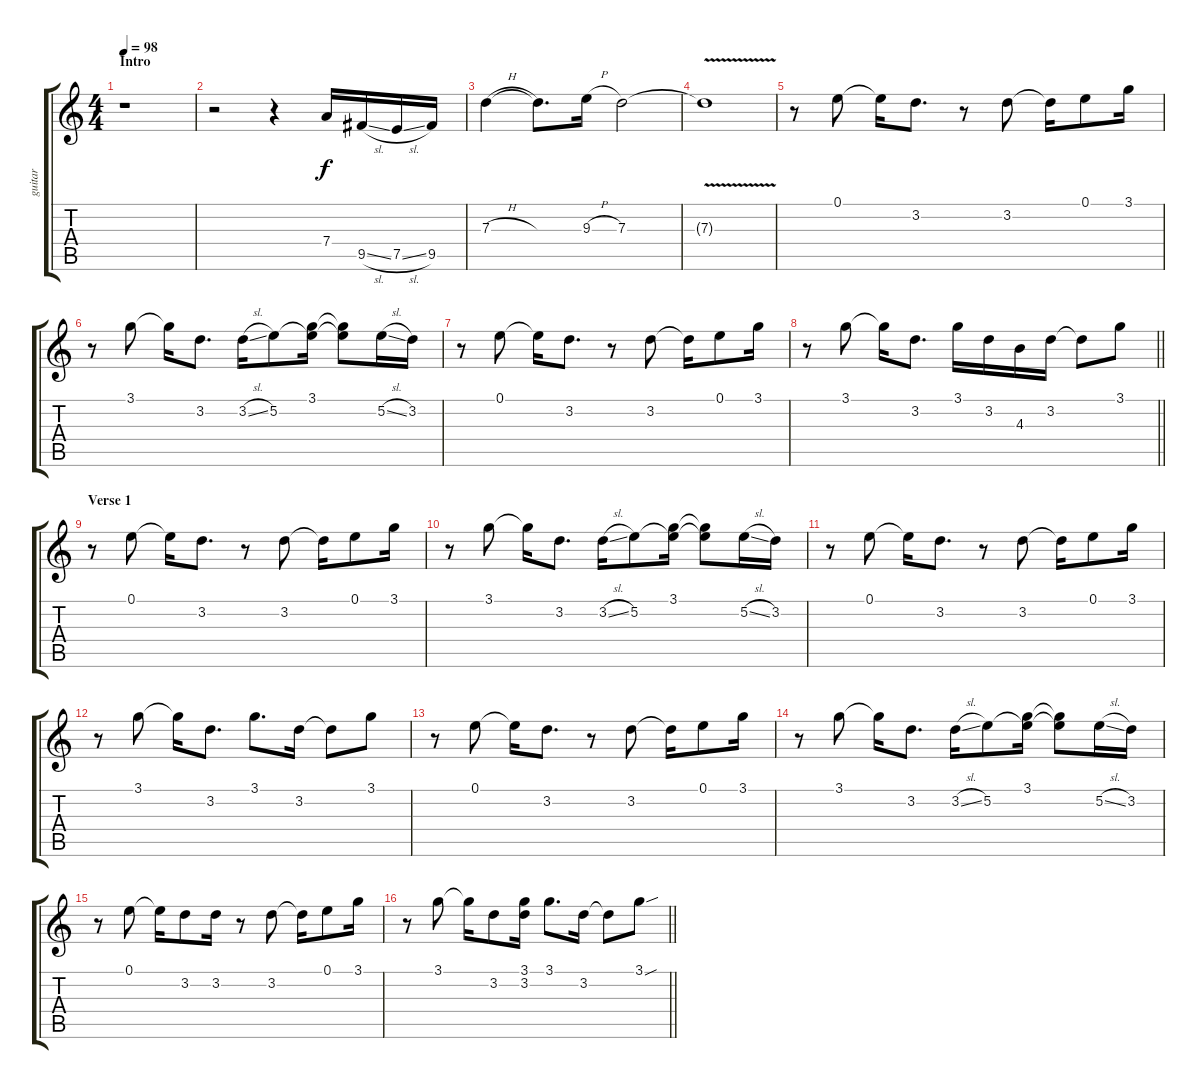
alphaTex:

\track ("guitar" "guitar") {instrument electricguitarclean}
\staff {score tabs}
\tuning (E4 B3 G3 D3 A2 E2) {hide}
\ts (4 4)
\section ("" "Intro")
\tempo 98
\clef g2
\ks c
r.1{dy f instrument electricguitarclean} |
r.2 r.4 7.4.16 9.5{sl}.16 7.5{sl}.16 9.5.16 |
7.3{h}.4 7.3{t}.8{d} 9.3{h}.16 7.3.2 |
7.3{v t}.1 |
r.8 0.1.8 0.1{t}.16 3.2.8{d} r.8 3.2.8 3.2{t}.16 0.1.8 3.1.16 |
r.8 3.1.8 3.1{t}.16 3.2.8{d} 3.2{sl}.16 5.2.8 (3.1 5.2{t}).16 (3.1{t} 5.2{t}).8 5.2{sl}.16 3.2.16 |
r.8 0.1.8 0.1{t}.16 3.2.8{d} r.8 3.2.8 3.2{t}.16 0.1.8 3.1.16 |
\barLineRight lightlight
r.8 3.1.8 3.1{t}.16 3.2.8{d} 3.1.16 3.2.16 4.3.16 3.2.16 3.2{t}.8 3.1.8 |
\section ("" "Verse 1")
r.8 0.1.8 0.1{t}.16 3.2.8{d} r.8 3.2.8 3.2{t}.16 0.1.8 3.1.16 |
r.8 3.1.8 3.1{t}.16 3.2.8{d} 3.2{sl}.16 5.2.8 (3.1 5.2{t}).16 (3.1{t} 5.2{t}).8 5.2{sl}.16 3.2.16 |
r.8 0.1.8 0.1{t}.16 3.2.8{d} r.8 3.2.8 3.2{t}.16 0.1.8 3.1.16 |
r.8 3.1.8 3.1{t}.16 3.2.8{d} 3.1.8{d} 3.2.16 3.2{t}.8 3.1.8 |
r.8 0.1.8 0.1{t}.16 3.2.8{d} r.8 3.2.8 3.2{t}.16 0.1.8 3.1.16 |
r.8 3.1.8 3.1{t}.16 3.2.8{d} 3.2{sl}.16 5.2.8 (3.1 5.2{t}).16 (3.1{t} 5.2{t}).8 5.2{sl}.16 3.2.16 |
r.8 0.1.8 0.1{t}.16 3.2.8 3.2.16 r.8 3.2.8 3.2{t}.16 0.1.8 3.1.16 |
\barLineRight lightlight
r.8 3.1.8 3.1{t}.16 3.2.8 (3.1 3.2).16 3.1.8{d} 3.2.16 3.2{t}.8 3.1{sou}.8
